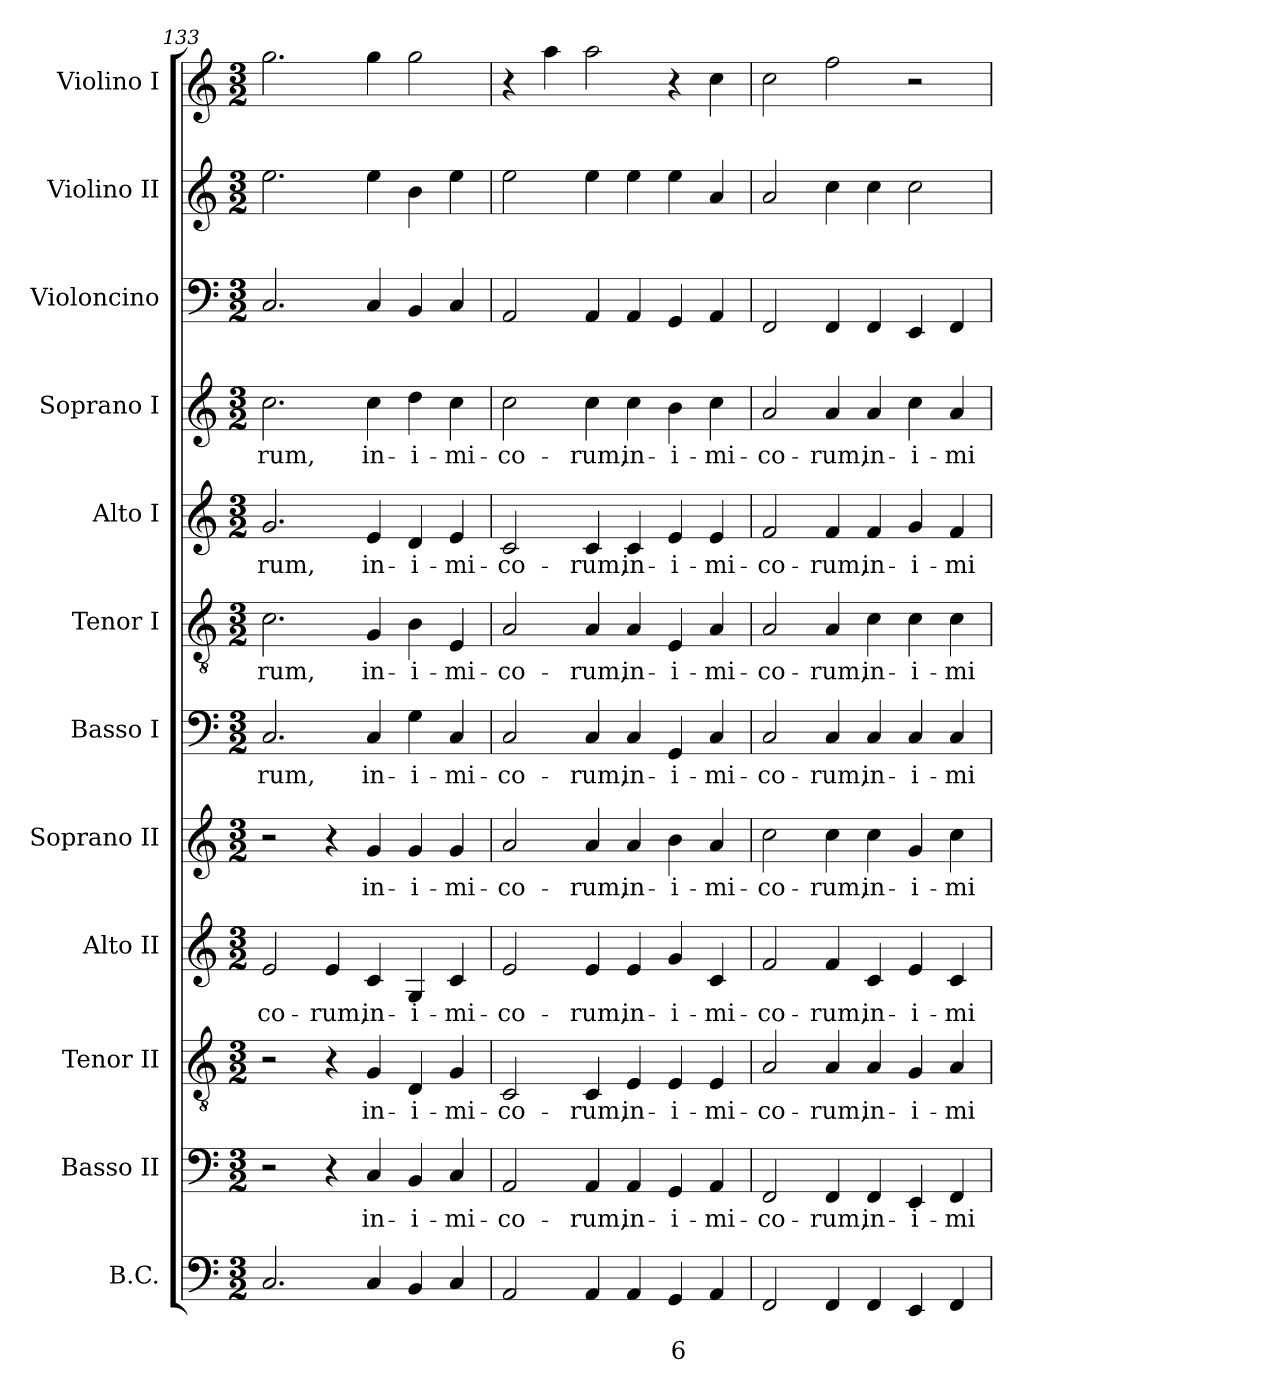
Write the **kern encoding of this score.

**kern	**text	**text	**kern	**text	**kern	**text	**kern	**text	**kern	**text	**kern	**text	**kern	**text	**kern	**text	**kern	**text	**kern	**kern	**kern
*part12	*part12	*part12	*part11	*part11	*part10	*part10	*part9	*part9	*part8	*part8	*part7	*part7	*part6	*part6	*part5	*part5	*part4	*part4	*part3	*part2	*part1
*staff12	*staff12	*staff12	*staff11	*staff11	*staff10	*staff10	*staff9	*staff9	*staff8	*staff8	*staff7	*staff7	*staff6	*staff6	*staff5	*staff5	*staff4	*staff4	*staff3	*staff2	*staff1
*I"B.C.	*	*	*I"Basso II	*	*I"Tenor II	*	*I"Alto II	*	*I"Soprano II	*	*I"Basso I	*	*I"Tenor I	*	*I"Alto I	*	*I"Soprano I	*	*I"Violoncino	*I"Violino II	*I"Violino I
*I'BC	*	*	*I'B 2	*	*I'T 2	*	*I'A 2	*	*I'S 2	*	*I'B 1	*	*I'T 1	*	*I'A 1	*	*I'S 1	*	*I'Vc.	*I'Vln. II	*I'Vln. I
*clefF4	*	*	*clefF4	*	*clefGv2	*	*clefG2	*	*clefG2	*	*clefF4	*	*clefGv2	*	*clefG2	*	*clefG2	*	*clefF4	*clefG2	*clefG2
*k[]	*	*	*k[]	*	*k[]	*	*k[]	*	*k[]	*	*k[]	*	*k[]	*	*k[]	*	*k[]	*	*k[]	*k[]	*k[]
*C:	*	*	*C:	*	*C:	*	*C:	*	*C:	*	*C:	*	*C:	*	*C:	*	*C:	*	*C:	*C:	*C:
*M3/2	*	*	*M3/2	*	*M3/2	*	*M3/2	*	*M3/2	*	*M3/2	*	*M3/2	*	*M3/2	*	*M3/2	*	*M3/2	*M3/2	*M3/2
=133	=133	=133	=133	=133	=133	=133	=133	=133	=133	=133	=133	=133	=133	=133	=133	=133	=133	=133	=133	=133	=133
!	!	!	!	!	!	!	!	!LO:LY:b	!	!	!	!	!	!	!	!	!	!	!	!	!
!	!	!	!	!	!	!	!	!	!	!	!	!LO:LY:b	!	!	!	!	!	!	!	!	!
!	!	!	!	!	!	!	!	!	!	!	!	!	!	!LO:LY:b	!	!	!	!	!	!	!
!	!	!	!	!	!	!	!	!	!	!	!	!	!	!	!	!LO:LY:b	!	!	!	!	!
!	!	!	!	!	!	!	!	!	!	!	!	!	!	!	!	!	!	!LO:LY:b	!	!	!
2.C/	.	.	2r	.	2r	.	2e/	-co-	2r	.	2.C/	-rum,	2.c\	-rum,	2.g/	-rum,	2.cc\	-rum,	2.C/	2.ee\	2.gg\
!	!	!	!	!	!	!	!	!LO:LY:b	!	!	!	!	!	!	!	!	!	!	!	!	!
.	.	.	4r	.	4r	.	4e/	-rum,	4r	.	.	.	.	.	.	.	.	.	.	.	.
!	!	!	!	!LO:LY:b	!	!	!	!	!	!	!	!	!	!	!	!	!	!	!	!	!
!	!	!	!	!	!	!LO:LY:b	!	!	!	!	!	!	!	!	!	!	!	!	!	!	!
!	!	!	!	!	!	!	!	!LO:LY:b	!	!	!	!	!	!	!	!	!	!	!	!	!
!	!	!	!	!	!	!	!	!	!	!LO:LY:b	!	!	!	!	!	!	!	!	!	!	!
!	!	!	!	!	!	!	!	!	!	!	!	!LO:LY:b	!	!	!	!	!	!	!	!	!
!	!	!	!	!	!	!	!	!	!	!	!	!	!	!LO:LY:b	!	!	!	!	!	!	!
!	!	!	!	!	!	!	!	!	!	!	!	!	!	!	!	!LO:LY:b	!	!	!	!	!
!	!	!	!	!	!	!	!	!	!	!	!	!	!	!	!	!	!	!LO:LY:b	!	!	!
4C/	.	.	4C/	in-	4G/	in-	4c/	in-	4g/	in-	4C/	in-	4G/	in-	4e/	in-	4cc\	in-	4C/	4ee\	4gg\
!	!	!	!	!LO:LY:b	!	!	!	!	!	!	!	!	!	!	!	!	!	!	!	!	!
!	!	!	!	!	!	!LO:LY:b	!	!	!	!	!	!	!	!	!	!	!	!	!	!	!
!	!	!	!	!	!	!	!	!LO:LY:b	!	!	!	!	!	!	!	!	!	!	!	!	!
!	!	!	!	!	!	!	!	!	!	!LO:LY:b	!	!	!	!	!	!	!	!	!	!	!
!	!	!	!	!	!	!	!	!	!	!	!	!LO:LY:b	!	!	!	!	!	!	!	!	!
!	!	!	!	!	!	!	!	!	!	!	!	!	!	!LO:LY:b	!	!	!	!	!	!	!
!	!	!	!	!	!	!	!	!	!	!	!	!	!	!	!	!LO:LY:b	!	!	!	!	!
!	!	!	!	!	!	!	!	!	!	!	!	!	!	!	!	!	!	!LO:LY:b	!	!	!
4BB/	.	.	4BB/	-i-	4D/	-i-	4G/	-i-	4g/	-i-	4G\	-i-	4B\	-i-	4d/	-i-	4dd\	-i-	4BB/	4b\	2gg\
!	!	!	!	!LO:LY:b	!	!	!	!	!	!	!	!	!	!	!	!	!	!	!	!	!
!	!	!	!	!	!	!LO:LY:b	!	!	!	!	!	!	!	!	!	!	!	!	!	!	!
!	!	!	!	!	!	!	!	!LO:LY:b	!	!	!	!	!	!	!	!	!	!	!	!	!
!	!	!	!	!	!	!	!	!	!	!LO:LY:b	!	!	!	!	!	!	!	!	!	!	!
!	!	!	!	!	!	!	!	!	!	!	!	!LO:LY:b	!	!	!	!	!	!	!	!	!
!	!	!	!	!	!	!	!	!	!	!	!	!	!	!LO:LY:b	!	!	!	!	!	!	!
!	!	!	!	!	!	!	!	!	!	!	!	!	!	!	!	!LO:LY:b	!	!	!	!	!
!	!	!	!	!	!	!	!	!	!	!	!	!	!	!	!	!	!	!LO:LY:b	!	!	!
4C/	.	.	4C/	-mi-	4G/	-mi-	4c/	-mi-	4g/	-mi-	4C/	-mi-	4E/	-mi-	4e/	-mi-	4cc\	-mi-	4C/	4ee\	.
!!LO:PB:g=z
=134	=134	=134	=134	=134	=134	=134	=134	=134	=134	=134	=134	=134	=134	=134	=134	=134	=134	=134	=134	=134	=134
!	!	!	!	!LO:LY:b	!	!	!	!	!	!	!	!	!	!	!	!	!	!	!	!	!
!	!	!	!	!	!	!LO:LY:b	!	!	!	!	!	!	!	!	!	!	!	!	!	!	!
!	!	!	!	!	!	!	!	!LO:LY:b	!	!	!	!	!	!	!	!	!	!	!	!	!
!	!	!	!	!	!	!	!	!	!	!LO:LY:b	!	!	!	!	!	!	!	!	!	!	!
!	!	!	!	!	!	!	!	!	!	!	!	!LO:LY:b	!	!	!	!	!	!	!	!	!
!	!	!	!	!	!	!	!	!	!	!	!	!	!	!LO:LY:b	!	!	!	!	!	!	!
!	!	!	!	!	!	!	!	!	!	!	!	!	!	!	!	!LO:LY:b	!	!	!	!	!
!	!	!	!	!	!	!	!	!	!	!	!	!	!	!	!	!	!	!LO:LY:b	!	!	!
2AA/	.	.	2AA/	-co-	2C/	-co-	2e/	-co-	2a/	-co-	2C/	-co-	2A/	-co-	2c/	-co-	2cc\	-co-	2AA/	2ee\	4r
.	.	.	.	.	.	.	.	.	.	.	.	.	.	.	.	.	.	.	.	.	4aa\
!	!	!	!	!LO:LY:b	!	!	!	!	!	!	!	!	!	!	!	!	!	!	!	!	!
!	!	!	!	!	!	!LO:LY:b	!	!	!	!	!	!	!	!	!	!	!	!	!	!	!
!	!	!	!	!	!	!	!	!LO:LY:b	!	!	!	!	!	!	!	!	!	!	!	!	!
!	!	!	!	!	!	!	!	!	!	!LO:LY:b	!	!	!	!	!	!	!	!	!	!	!
!	!	!	!	!	!	!	!	!	!	!	!	!LO:LY:b	!	!	!	!	!	!	!	!	!
!	!	!	!	!	!	!	!	!	!	!	!	!	!	!LO:LY:b	!	!	!	!	!	!	!
!	!	!	!	!	!	!	!	!	!	!	!	!	!	!	!	!LO:LY:b	!	!	!	!	!
!	!	!	!	!	!	!	!	!	!	!	!	!	!	!	!	!	!	!LO:LY:b	!	!	!
4AA/	.	.	4AA/	-rum,	4C/	-rum,	4e/	-rum,	4a/	-rum,	4C/	-rum,	4A/	-rum,	4c/	-rum,	4cc\	-rum,	4AA/	4ee\	2aa\
!	!	!	!	!LO:LY:b	!	!	!	!	!	!	!	!	!	!	!	!	!	!	!	!	!
!	!	!	!	!	!	!LO:LY:b	!	!	!	!	!	!	!	!	!	!	!	!	!	!	!
!	!	!	!	!	!	!	!	!LO:LY:b	!	!	!	!	!	!	!	!	!	!	!	!	!
!	!	!	!	!	!	!	!	!	!	!LO:LY:b	!	!	!	!	!	!	!	!	!	!	!
!	!	!	!	!	!	!	!	!	!	!	!	!LO:LY:b	!	!	!	!	!	!	!	!	!
!	!	!	!	!	!	!	!	!	!	!	!	!	!	!LO:LY:b	!	!	!	!	!	!	!
!	!	!	!	!	!	!	!	!	!	!	!	!	!	!	!	!LO:LY:b	!	!	!	!	!
!	!	!	!	!	!	!	!	!	!	!	!	!	!	!	!	!	!	!LO:LY:b	!	!	!
4AA/	.	.	4AA/	in-	4E/	in-	4e/	in-	4a/	in-	4C/	in-	4A/	in-	4c/	in-	4cc\	in-	4AA/	4ee\	.
!	!	!LO:LY:b	!	!	!	!	!	!	!	!	!	!	!	!	!	!	!	!	!	!	!
!	!	!	!	!LO:LY:b	!	!	!	!	!	!	!	!	!	!	!	!	!	!	!	!	!
!	!	!	!	!	!	!LO:LY:b	!	!	!	!	!	!	!	!	!	!	!	!	!	!	!
!	!	!	!	!	!	!	!	!LO:LY:b	!	!	!	!	!	!	!	!	!	!	!	!	!
!	!	!	!	!	!	!	!	!	!	!LO:LY:b	!	!	!	!	!	!	!	!	!	!	!
!	!	!	!	!	!	!	!	!	!	!	!	!LO:LY:b	!	!	!	!	!	!	!	!	!
!	!	!	!	!	!	!	!	!	!	!	!	!	!	!LO:LY:b	!	!	!	!	!	!	!
!	!	!	!	!	!	!	!	!	!	!	!	!	!	!	!	!LO:LY:b	!	!	!	!	!
!	!	!	!	!	!	!	!	!	!	!	!	!	!	!	!	!	!	!LO:LY:b	!	!	!
4GG/	.	6	4GG/	-i-	4E/	-i-	4g/	-i-	4b\	-i-	4GG/	-i-	4E/	-i-	4e/	-i-	4b\	-i-	4GG/	4ee\	4r
!	!	!	!	!LO:LY:b	!	!	!	!	!	!	!	!	!	!	!	!	!	!	!	!	!
!	!	!	!	!	!	!LO:LY:b	!	!	!	!	!	!	!	!	!	!	!	!	!	!	!
!	!	!	!	!	!	!	!	!LO:LY:b	!	!	!	!	!	!	!	!	!	!	!	!	!
!	!	!	!	!	!	!	!	!	!	!LO:LY:b	!	!	!	!	!	!	!	!	!	!	!
!	!	!	!	!	!	!	!	!	!	!	!	!LO:LY:b	!	!	!	!	!	!	!	!	!
!	!	!	!	!	!	!	!	!	!	!	!	!	!	!LO:LY:b	!	!	!	!	!	!	!
!	!	!	!	!	!	!	!	!	!	!	!	!	!	!	!	!LO:LY:b	!	!	!	!	!
!	!	!	!	!	!	!	!	!	!	!	!	!	!	!	!	!	!	!LO:LY:b	!	!	!
4AA/	.	.	4AA/	-mi-	4E/	-mi-	4c/	-mi-	4a/	-mi-	4C/	-mi-	4A/	-mi-	4e/	-mi-	4cc\	-mi-	4AA/	4a/	4cc\
=135	=135	=135	=135	=135	=135	=135	=135	=135	=135	=135	=135	=135	=135	=135	=135	=135	=135	=135	=135	=135	=135
!	!	!	!	!LO:LY:b	!	!	!	!	!	!	!	!	!	!	!	!	!	!	!	!	!
!	!	!	!	!	!	!LO:LY:b	!	!	!	!	!	!	!	!	!	!	!	!	!	!	!
!	!	!	!	!	!	!	!	!LO:LY:b	!	!	!	!	!	!	!	!	!	!	!	!	!
!	!	!	!	!	!	!	!	!	!	!LO:LY:b	!	!	!	!	!	!	!	!	!	!	!
!	!	!	!	!	!	!	!	!	!	!	!	!LO:LY:b	!	!	!	!	!	!	!	!	!
!	!	!	!	!	!	!	!	!	!	!	!	!	!	!LO:LY:b	!	!	!	!	!	!	!
!	!	!	!	!	!	!	!	!	!	!	!	!	!	!	!	!LO:LY:b	!	!	!	!	!
!	!	!	!	!	!	!	!	!	!	!	!	!	!	!	!	!	!	!LO:LY:b	!	!	!
2FF/	.	.	2FF/	-co-	2A/	-co-	2f/	-co-	2cc\	-co-	2C/	-co-	2A/	-co-	2f/	-co-	2a/	-co-	2FF/	2a/	2cc\
!	!	!	!	!LO:LY:b	!	!	!	!	!	!	!	!	!	!	!	!	!	!	!	!	!
!	!	!	!	!	!	!LO:LY:b	!	!	!	!	!	!	!	!	!	!	!	!	!	!	!
!	!	!	!	!	!	!	!	!LO:LY:b	!	!	!	!	!	!	!	!	!	!	!	!	!
!	!	!	!	!	!	!	!	!	!	!LO:LY:b	!	!	!	!	!	!	!	!	!	!	!
!	!	!	!	!	!	!	!	!	!	!	!	!LO:LY:b	!	!	!	!	!	!	!	!	!
!	!	!	!	!	!	!	!	!	!	!	!	!	!	!LO:LY:b	!	!	!	!	!	!	!
!	!	!	!	!	!	!	!	!	!	!	!	!	!	!	!	!LO:LY:b	!	!	!	!	!
!	!	!	!	!	!	!	!	!	!	!	!	!	!	!	!	!	!	!LO:LY:b	!	!	!
4FF/	.	.	4FF/	-rum,	4A/	-rum,	4f/	-rum,	4cc\	-rum,	4C/	-rum,	4A/	-rum,	4f/	-rum,	4a/	-rum,	4FF/	4cc\	2ff\
!	!	!	!	!LO:LY:b	!	!	!	!	!	!	!	!	!	!	!	!	!	!	!	!	!
!	!	!	!	!	!	!LO:LY:b	!	!	!	!	!	!	!	!	!	!	!	!	!	!	!
!	!	!	!	!	!	!	!	!LO:LY:b	!	!	!	!	!	!	!	!	!	!	!	!	!
!	!	!	!	!	!	!	!	!	!	!LO:LY:b	!	!	!	!	!	!	!	!	!	!	!
!	!	!	!	!	!	!	!	!	!	!	!	!LO:LY:b	!	!	!	!	!	!	!	!	!
!	!	!	!	!	!	!	!	!	!	!	!	!	!	!LO:LY:b	!	!	!	!	!	!	!
!	!	!	!	!	!	!	!	!	!	!	!	!	!	!	!	!LO:LY:b	!	!	!	!	!
!	!	!	!	!	!	!	!	!	!	!	!	!	!	!	!	!	!	!LO:LY:b	!	!	!
4FF/	.	.	4FF/	in-	4A/	in-	4c/	in-	4cc\	in-	4C/	in-	4c\	in-	4f/	in-	4a/	in-	4FF/	4cc\	.
!	!	!	!	!LO:LY:b	!	!	!	!	!	!	!	!	!	!	!	!	!	!	!	!	!
!	!	!	!	!	!	!LO:LY:b	!	!	!	!	!	!	!	!	!	!	!	!	!	!	!
!	!	!	!	!	!	!	!	!LO:LY:b	!	!	!	!	!	!	!	!	!	!	!	!	!
!	!	!	!	!	!	!	!	!	!	!LO:LY:b	!	!	!	!	!	!	!	!	!	!	!
!	!	!	!	!	!	!	!	!	!	!	!	!LO:LY:b	!	!	!	!	!	!	!	!	!
!	!	!	!	!	!	!	!	!	!	!	!	!	!	!LO:LY:b	!	!	!	!	!	!	!
!	!	!	!	!	!	!	!	!	!	!	!	!	!	!	!	!LO:LY:b	!	!	!	!	!
!	!	!	!	!	!	!	!	!	!	!	!	!	!	!	!	!	!	!LO:LY:b	!	!	!
4EE/	.	.	4EE/	-i-	4G/	-i-	4e/	-i-	4g/	-i-	4C/	-i-	4c\	-i-	4g/	-i-	4cc\	-i-	4EE/	2cc\	2r
!	!	!	!	!LO:LY:b	!	!	!	!	!	!	!	!	!	!	!	!	!	!	!	!	!
!	!	!	!	!	!	!LO:LY:b	!	!	!	!	!	!	!	!	!	!	!	!	!	!	!
!	!	!	!	!	!	!	!	!LO:LY:b	!	!	!	!	!	!	!	!	!	!	!	!	!
!	!	!	!	!	!	!	!	!	!	!LO:LY:b	!	!	!	!	!	!	!	!	!	!	!
!	!	!	!	!	!	!	!	!	!	!	!	!LO:LY:b	!	!	!	!	!	!	!	!	!
!	!	!	!	!	!	!	!	!	!	!	!	!	!	!LO:LY:b	!	!	!	!	!	!	!
!	!	!	!	!	!	!	!	!	!	!	!	!	!	!	!	!LO:LY:b	!	!	!	!	!
!	!	!	!	!	!	!	!	!	!	!	!	!	!	!	!	!	!	!LO:LY:b	!	!	!
4FF/	.	.	4FF/	-mi-	4A/	-mi-	4c/	-mi-	4cc\	-mi-	4C/	-mi-	4c\	-mi-	4f/	-mi-	4a/	-mi-	4FF/	.	.
=	=	=	=	=	=	=	=	=	=	=	=	=	=	=	=	=	=	=	=	=	=
*-	*-	*-	*-	*-	*-	*-	*-	*-	*-	*-	*-	*-	*-	*-	*-	*-	*-	*-	*-	*-	*-
